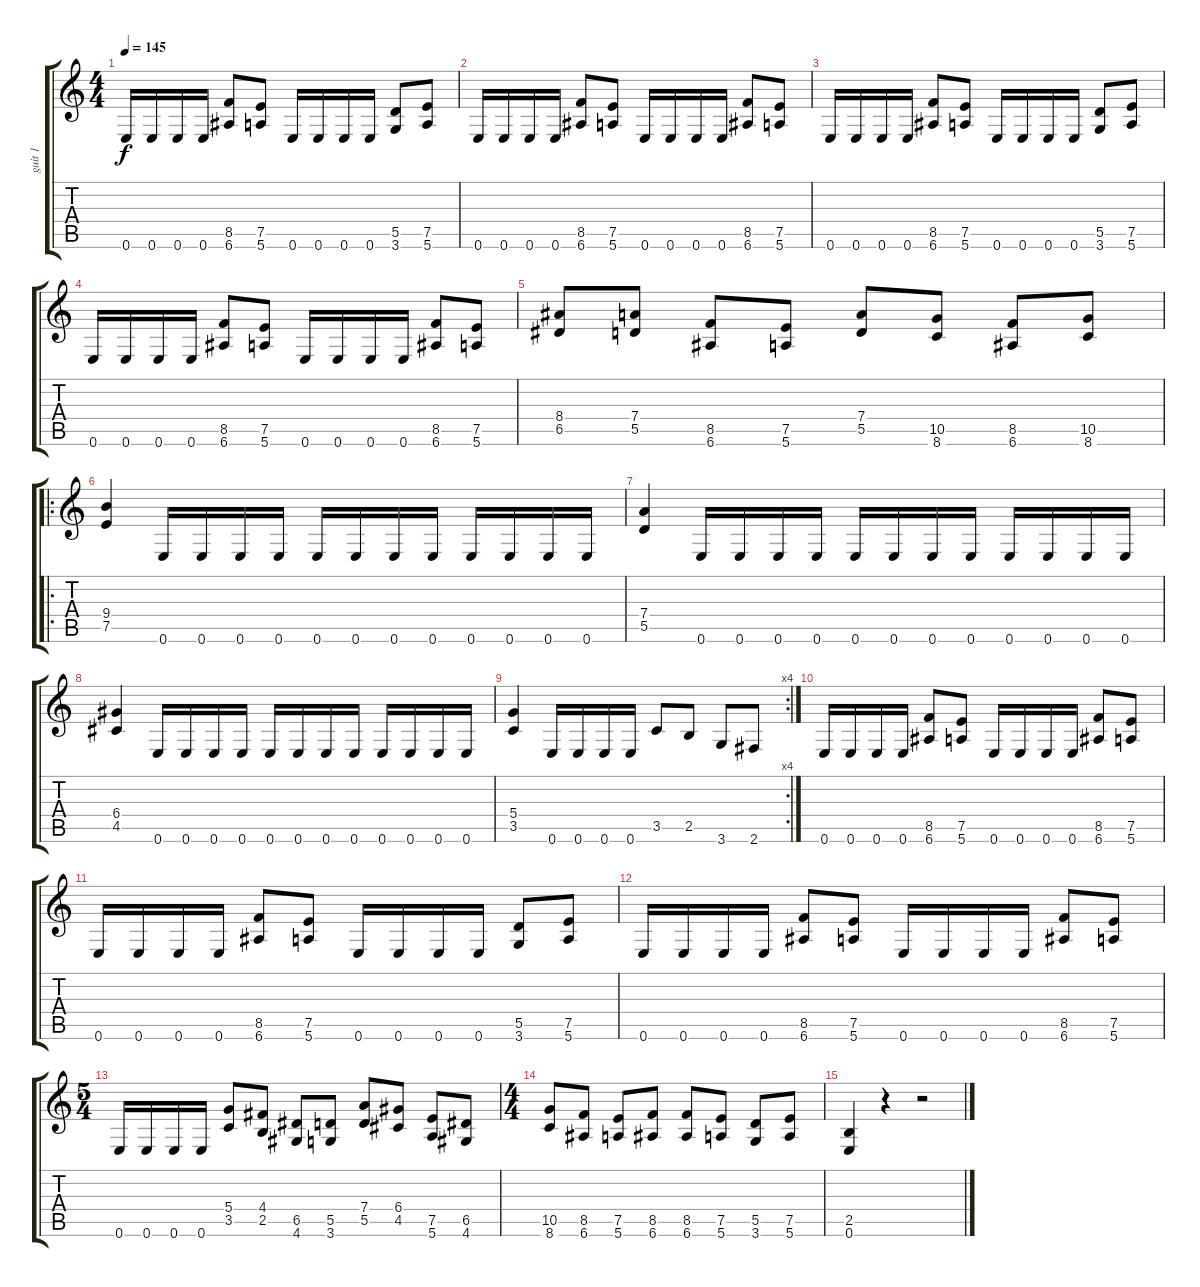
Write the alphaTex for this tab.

\track ("guit 1" "guit 1") {instrument distortionguitar}
\staff {score tabs}
\tuning (E4 B3 G3 D3 A2 E2) {hide}
\ts (4 4)
\tempo 145
\clef g2
\ks c
0.6.16{dy f} 0.6.16 0.6.16 0.6.16 (8.5 6.6).8 (7.5 5.6).8 0.6.16 0.6.16 0.6.16 0.6.16 (5.5 3.6).8 (7.5 5.6).8 |
0.6.16 0.6.16 0.6.16 0.6.16 (8.5 6.6).8 (7.5 5.6).8 0.6.16 0.6.16 0.6.16 0.6.16 (8.5 6.6).8 (7.5 5.6).8 |
0.6.16 0.6.16 0.6.16 0.6.16 (8.5 6.6).8 (7.5 5.6).8 0.6.16 0.6.16 0.6.16 0.6.16 (5.5 3.6).8 (7.5 5.6).8 |
0.6.16 0.6.16 0.6.16 0.6.16 (8.5 6.6).8 (7.5 5.6).8 0.6.16 0.6.16 0.6.16 0.6.16 (8.5 6.6).8 (7.5 5.6).8 |
(8.4 6.5).8 (7.4 5.5).8 (8.5 6.6).8 (7.5 5.6).8 (7.4 5.5).8 (10.5 8.6).8 (8.5 6.6).8 (10.5 8.6).8 |
\ro
(9.4 7.5).4 0.6.16 0.6.16 0.6.16 0.6.16 0.6.16 0.6.16 0.6.16 0.6.16 0.6.16 0.6.16 0.6.16 0.6.16 |
(7.4 5.5).4 0.6.16 0.6.16 0.6.16 0.6.16 0.6.16 0.6.16 0.6.16 0.6.16 0.6.16 0.6.16 0.6.16 0.6.16 |
(6.4 4.5).4 0.6.16 0.6.16 0.6.16 0.6.16 0.6.16 0.6.16 0.6.16 0.6.16 0.6.16 0.6.16 0.6.16 0.6.16 |
\rc 4
(5.4 3.5).4 0.6.16 0.6.16 0.6.16 0.6.16 3.5.8 2.5.8 3.6.8 2.6.8 |
0.6.16 0.6.16 0.6.16 0.6.16 (8.5 6.6).8 (7.5 5.6).8 0.6.16 0.6.16 0.6.16 0.6.16 (8.5 6.6).8 (7.5 5.6).8 |
0.6.16 0.6.16 0.6.16 0.6.16 (8.5 6.6).8 (7.5 5.6).8 0.6.16 0.6.16 0.6.16 0.6.16 (5.5 3.6).8 (7.5 5.6).8 |
0.6.16 0.6.16 0.6.16 0.6.16 (8.5 6.6).8 (7.5 5.6).8 0.6.16 0.6.16 0.6.16 0.6.16 (8.5 6.6).8 (7.5 5.6).8 |
\ts (5 4)
0.6.16 0.6.16 0.6.16 0.6.16 (5.4 3.5).8 (4.4 2.5).8 (6.5 4.6).8 (5.5 3.6).8 (7.4 5.5).8 (6.4 4.5).8 (7.5 5.6).8 (6.5 4.6).8 |
\ts (4 4)
(10.5 8.6).8 (8.5 6.6).8 (7.5 5.6).8 (8.5 6.6).8 (8.5 6.6).8 (7.5 5.6).8 (5.5 3.6).8 (7.5 5.6).8 |
(2.5 0.6).4 r.4 r.2
